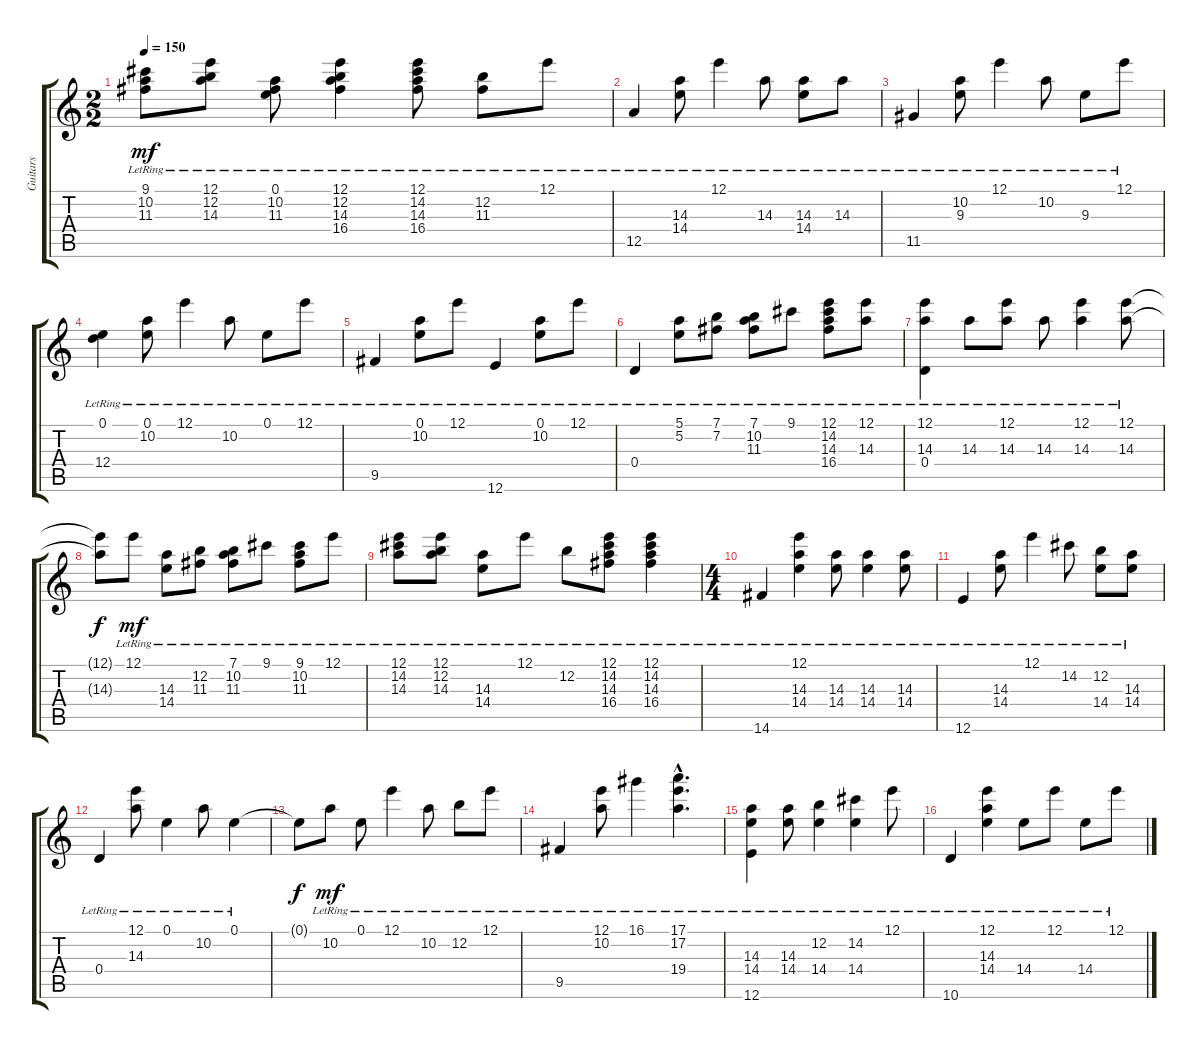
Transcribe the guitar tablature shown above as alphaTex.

\track ("Guitars" "Guitars") {instrument acousticguitarsteel}
\staff {score tabs}
\tuning (E4 B3 G3 D3 A2 E2) {hide}
\ts (2 2)
\tempo 150
\clef g2
\ks c
(9.1{lr} 10.2{lr} 11.3{lr}).8{dy mf} (12.1{lr} 12.2{lr} 14.3{lr}).8 (0.1{lr} 10.2{lr} 11.3{lr}).8 (12.1{lr} 12.2{lr} 14.3{lr} 16.4{lr}).4 (12.1{lr} 14.2{lr} 14.3{lr} 16.4{lr}).8 (12.2{lr} 11.3{lr}).8 12.1{lr}.8 |
12.5{lr}.4 (14.3{lr} 14.4{lr}).8 12.1{lr}.4 14.3{lr}.8 (14.3{lr} 14.4{lr}).8 14.3{lr}.8 |
11.5{lr}.4 (10.2{lr} 9.3{lr}).8 12.1{lr}.4 10.2{lr}.8 9.3{lr}.8 12.1{lr}.8 |
(0.1{lr} 12.4{lr}).4 (0.1{lr} 10.2{lr}).8 12.1{lr}.4 10.2{lr}.8 0.1{lr}.8 12.1{lr}.8 |
9.5{lr}.4 (0.1{lr} 10.2{lr}).8 12.1{lr}.8 12.6{lr}.4 (0.1{lr} 10.2{lr}).8 12.1{lr}.8 |
0.4{lr}.4 (5.1{lr} 5.2{lr}).8 (7.1{lr} 7.2{lr}).8 (7.1{lr} 10.2{lr} 11.3{lr}).8 9.1{lr}.8 (12.1{lr} 14.2{lr} 14.3{lr} 16.4{lr}).8 (12.1{lr} 14.3{lr}).8 |
(12.1{lr} 14.3{lr} 0.4{lr}).4 14.3{lr}.8 (12.1{lr} 14.3{lr}).8 14.3{lr}.8 (12.1{lr} 14.3{lr}).4 (12.1{lr} 14.3{lr}).8 |
(12.1{t} 14.3{t}).8{dy f} 12.1{lr}.8{dy mf} (14.3{lr} 14.4{lr}).8 (12.2{lr} 11.3{lr}).8 (7.1{lr} 10.2{lr} 11.3{lr}).8 9.1{lr}.8 (9.1{lr} 10.2{lr} 11.3{lr}).8 12.1{lr}.8 |
(12.1{lr} 14.2{lr} 14.3{lr}).8 (12.1{lr} 12.2{lr} 14.3{lr}).8 (14.3{lr} 14.4{lr}).8 12.1{lr}.8 12.2{lr}.8 (12.1{lr} 14.2{lr} 14.3{lr} 16.4{lr}).8 (12.1{lr} 14.2{lr} 14.3{lr} 16.4{lr}).4 |
\ts (4 4)
14.6{lr}.4 (12.1{lr} 14.3{lr} 14.4{lr}).4 (14.3{lr} 14.4{lr}).8 (14.3{lr} 14.4{lr}).4 (14.3{lr} 14.4{lr}).8 |
12.6{lr}.4 (14.3{lr} 14.4{lr}).8 12.1{lr}.4 14.2{lr}.8 (12.2{lr} 14.4{lr}).8 (14.3{lr} 14.4{lr}).8 |
0.4{lr}.4 (12.1{lr} 14.3{lr}).8 0.1{lr}.4 10.2{lr}.8 0.1{lr}.4 |
0.1{t}.8{dy f} 10.2{lr}.8{dy mf} 0.1{lr}.8 12.1{lr}.4 10.2{lr}.8 12.2{lr}.8 12.1{lr}.8 |
9.5{lr}.4 (12.1{lr} 10.2{lr}).8 16.1{lr}.4 (17.1{hac lr} 17.2{hac lr} 19.4{hac lr}).4{d} |
(14.3{lr} 14.4{lr} 12.6{lr}).4 (14.3{lr} 14.4{lr}).8 (12.2{lr} 14.4{lr}).4 (14.2{lr} 14.4{lr}).4 12.1{lr}.8 |
10.6{lr}.4 (12.1{lr} 14.3{lr} 14.4{lr}).4 14.4{lr}.8 12.1{lr}.8 14.4{lr}.8 12.1{lr}.8
